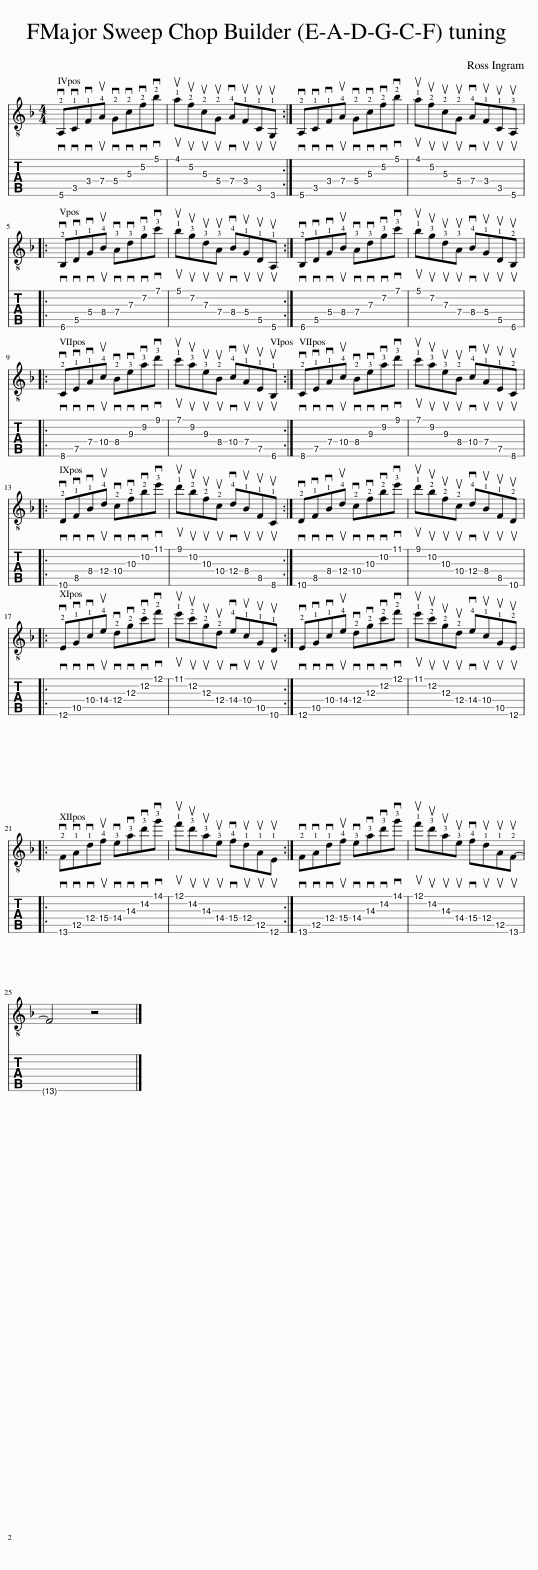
X:1
%%score { 1 | 2 }
L:1/8
M:4/4
I:linebreak $
K:F
V:1 treble-8
V:2 tab stafflines=6 strings="E2,A2,D3,G3,C4,F4 nostems "
V:1
 v!2!A,v!1!Cv!1!Fu!4!A v!2!Gv!2!cv!2!fv!2!b | u!1!au!2!fu!2!cu!2!G v!4!Au!1!Fu!1!Cu!1!G, :| v!2!A,v!1!Cv!1!Fu!4!A v!2!Gv!2!cv!2!fv!2!b | u!1!au!2!fu!2!cu!2!G v!4!Au!1!Fu!1!Cu!3!A, |:$ v!2!B,v!1!Dv!1!Gu!4!B v!3!Av!3!dv!3!gv!3!c' | %5
 u!1!bu!3!gu!3!du!3!A v!4!Bu!1!Gu!1!Du!1!A, :| v!2!B,v!1!Dv!1!Gu!4!B v!3!Av!3!dv!3!gv!3!c' | u!1!bu!3!gu!3!du!3!A v!4!Bu!1!Gu!1!Du!2!B, |:$ v!2!Cv!1!Ev!1!Au!4!c v!2!Bv!3!ev!3!av!3!d' | u!1!c'u!3!au!3!eu!2!B v!4!cu!1!Au!1!Eu!1!B, :| %10
 v!2!Cv!1!Ev!1!Au!4!c v!2!Bv!3!ev!3!av!3!d' | u!1!c'u!3!au!3!eu!2!B v!4!cu!1!Au!1!Eu!2!C |:$ v!2!Dv!1!Fv!1!Bu!4!d v!2!cv!2!fv!2!bv!3!e' | u!1!d'u!2!bu!2!fu!2!c v!4!du!1!Bu!1!Fu!1!C :| v!2!Dv!1!Fv!1!Bu!4!d v!2!cv!2!fv!2!bv!3!e' | %15
 u!1!d'u!2!bu!2!fu!2!c v!4!du!1!Bu!1!Fu!2!D |:$ v!2!Ev!1!Gv!1!cu!4!e v!2!dv!2!gv!2!c'v!2!f' | u!1!e'u!2!c'u!2!gu!2!d v!4!eu!1!cu!1!Gu!1!D :| v!2!Ev!1!Gv!1!cu!4!e v!2!dv!2!gv!2!c'v!2!f' | u!1!e'u!2!c'u!2!gu!2!d v!4!eu!1!cu!1!Gu!2!E |:$ %20
 v!2!Fv!1!Av!1!du!4!f v!3!ev!3!av!3!d'v!3!g' | u!1!f'u!3!d'u!3!au!3!e v!4!fu!1!du!1!Au!1!E :| v!2!Fv!1!Av!1!du!4!f v!3!ev!3!av!3!d'v!3!g' | u!1!f'u!3!d'u!3!au!3!e v!4!fu!1!du!1!Au!2!F- |$ F4 z4 |] %25
V:2
 v!6!A,, v!5!C, v!4!F, u!4!A, v!4!G, v!3!C v!2!F v!1!B | u!1!A u!2!F u!3!C u!4!G, v!4!A, u!4!F, u!5!C, u!6!G,, :| v!6!A,, v!5!C, v!4!F, u!4!A, v!4!G, v!3!C v!2!F v!1!B | u!1!A u!2!F u!3!C u!4!G, v!4!A, u!4!F, u!5!C, u!6!A,, |:$ v!6!B,, v!5!D, v!4!G, u!4!B, v!4!A, v!3!D v!2!G v!1!c | %5
 u!1!B u!2!G u!3!D u!4!A, v!4!B, u!4!G, u!5!D, u!6!A,, :| v!6!B,, v!5!D, v!4!G, u!4!B, v!4!A, v!3!D v!2!G v!1!c | u!1!B u!2!G u!3!D u!4!A, v!4!B, u!4!G, u!5!D, u!6!B,, |:$ v!6!C, v!5!E, v!4!A, u!4!C v!4!B, v!3!E v!2!A v!1!d | u!1!c u!2!A u!3!E u!4!B, v!4!C u!4!A, u!5!E, u!6!B,, :| %10
 v!6!C, v!5!E, v!4!A, u!4!C v!4!B, v!3!E v!2!A v!1!d | u!1!c u!2!A u!3!E u!4!B, v!4!C u!4!A, u!5!E, u!6!C, |:$ v!6!D, v!5!F, v!4!B, u!4!D v!4!C v!3!F v!2!B v!1!e | u!1!d u!2!B u!3!F u!4!C v!4!D u!4!B, u!5!F, u!6!C, :| v!6!D, v!5!F, v!4!B, u!4!D v!4!C v!3!F v!2!B v!1!e | %15
 u!1!d u!2!B u!3!F u!4!C v!4!D u!4!B, u!5!F, u!6!D, |:$ v!6!E, v!5!G, v!4!C u!4!E v!4!D v!3!G v!2!c v!1!f | u!1!e u!2!c u!3!G u!4!D v!4!E u!4!C u!5!G, u!6!D, :| v!6!E, v!5!G, v!4!C u!4!E v!4!D v!3!G v!2!c v!1!f | u!1!e u!2!c u!3!G u!4!D v!4!E u!4!C u!5!G, u!6!E, |:$ %20
 v!6!F, v!5!A, v!4!D u!4!F v!4!E v!3!A v!2!d v!1!g | u!1!f u!2!d u!3!A u!4!E v!4!F u!4!D u!5!A, u!6!E, :| v!6!F, v!5!A, v!4!D u!4!F v!4!E v!3!A v!2!d v!1!g | u!1!f u!2!d u!3!A u!4!E v!4!F u!4!D u!5!A, u!6!F,- |$ !6!F,4 x4 |] %25
